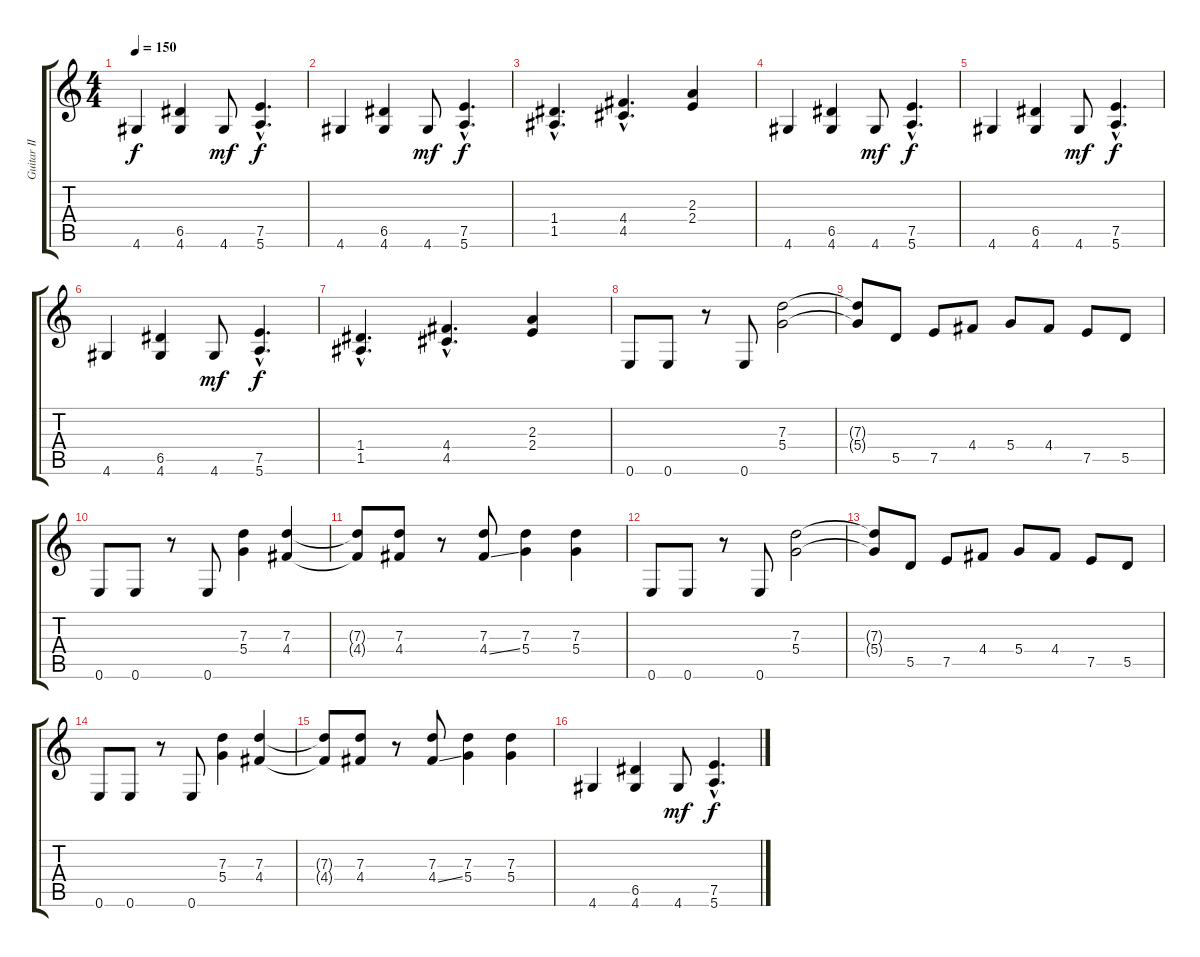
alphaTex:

\track ("Guitar II" "Guitar II") {instrument distortionguitar}
\staff {score tabs}
\tuning (E4 B3 G3 D3 A2 E2) {hide}
\ts (4 4)
\tempo 150
\clef g2
\ks c
4.6.4{dy f} (6.5 4.6).4 4.6.8{dy mf} (7.5{hac} 5.6{hac}).4{d dy f} |
4.6.4 (6.5 4.6).4 4.6.8{dy mf} (7.5{hac} 5.6{hac}).4{d dy f} |
(1.4{hac} 1.5{hac}).4{d} (4.4{hac} 4.5{hac}).4{d} (2.3 2.4).4 |
4.6.4 (6.5 4.6).4 4.6.8{dy mf} (7.5{hac} 5.6{hac}).4{d dy f} |
4.6.4 (6.5 4.6).4 4.6.8{dy mf} (7.5{hac} 5.6{hac}).4{d dy f} |
4.6.4 (6.5 4.6).4 4.6.8{dy mf} (7.5{hac} 5.6{hac}).4{d dy f} |
(1.4{hac} 1.5{hac}).4{d} (4.4{hac} 4.5{hac}).4{d} (2.3 2.4).4 |
0.6.8 0.6.8 r.8 0.6.8 (7.3 5.4).2 |
(7.3{t} 5.4{t}).8 5.5.8 7.5.8 4.4.8 5.4.8 4.4.8 7.5.8 5.5.8 |
0.6.8 0.6.8 r.8 0.6.8 (7.3 5.4).4 (7.3 4.4).4 |
(7.3{t} 4.4{t}).8 (7.3 4.4).8 r.8 (7.3 4.4{ss}).8 (7.3 5.4).4 (7.3 5.4).4 |
0.6.8 0.6.8 r.8 0.6.8 (7.3 5.4).2 |
(7.3{t} 5.4{t}).8 5.5.8 7.5.8 4.4.8 5.4.8 4.4.8 7.5.8 5.5.8 |
0.6.8 0.6.8 r.8 0.6.8 (7.3 5.4).4 (7.3 4.4).4 |
(7.3{t} 4.4{t}).8 (7.3 4.4).8 r.8 (7.3 4.4{ss}).8 (7.3 5.4).4 (7.3 5.4).4 |
4.6.4 (6.5 4.6).4 4.6.8{dy mf} (7.5{hac} 5.6{hac}).4{d dy f}
